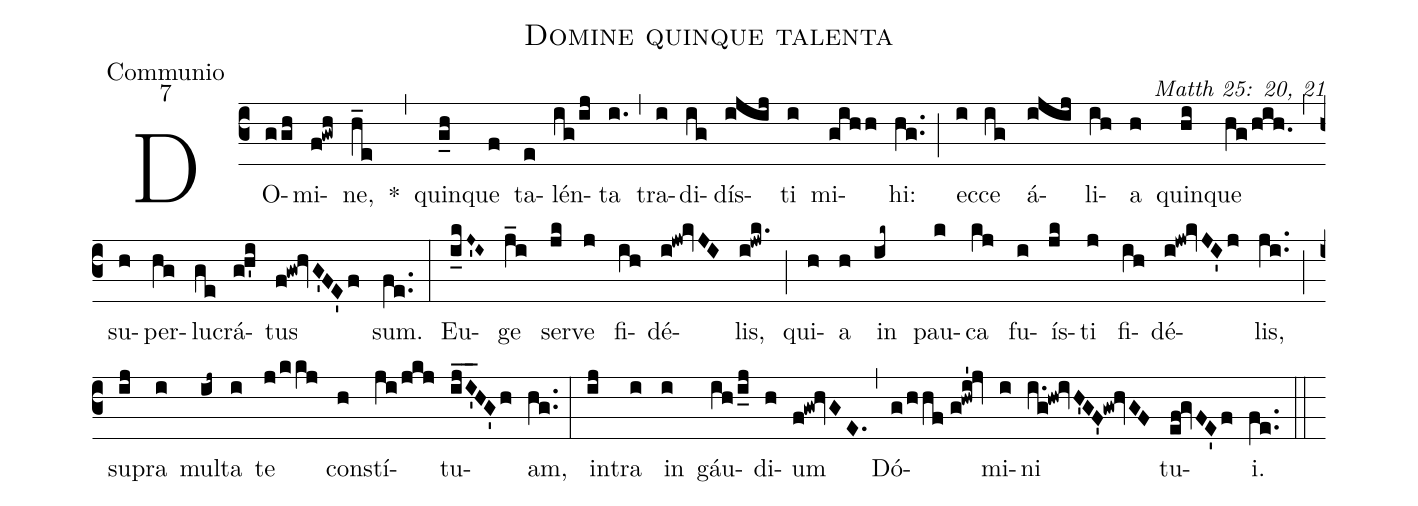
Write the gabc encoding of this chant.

name: Domine quinque talenta;
office-part: Communio;
mode: 7;
commentary: Matth 25: 20, 21;
%%
(c3) DO(ggh)mi(f!gwh)ne,(h_e) *(,) quin(g_h)que(f) ta(e)lén(ig/ij)ta(i.) (,) tra(i)di(ig)dís(ijij)ti(i) mi(gihh)hi:(hg..) (;) ec(i)ce(ig) á(ijij)li(ih)a(h) quin(hi)que(hg/hih.) (,) su(h)per(hg)lu(ge)crá(g!h'i)tus(f!gw!hvG'FE'f) sum.(fe..) (:)
Eu(i_kJ~'I~)ge(j_i) ser(jk)ve(j) fi(ih)dé(i!jw!kvJI)lis,(i!jwk.) (;) qui(h)a(h) in(ik~) pau(k)ca(kj) fu(i)ís(jk)ti(j) fi(ih)dé(i!jw!kvJI'j)lis,(ji..) (;) su(ij)pra(i) mul(ij~)ta(i) te(j/kkj) con(h)stí(ji/jkj)tu(ij_I'_HG'h)am,(hg..) (:)
in(ij)tra(i) in(i) gáu(ih/i_j)di(h)um(f!gw!hvGE.) (,) Dó(g/hhf//g!hwi'!jv)mi(i)ni(i.g!hw!ivH'GF'!gw!hvGF) tu(ef!gvFE'f)i.(fe..) (::)
